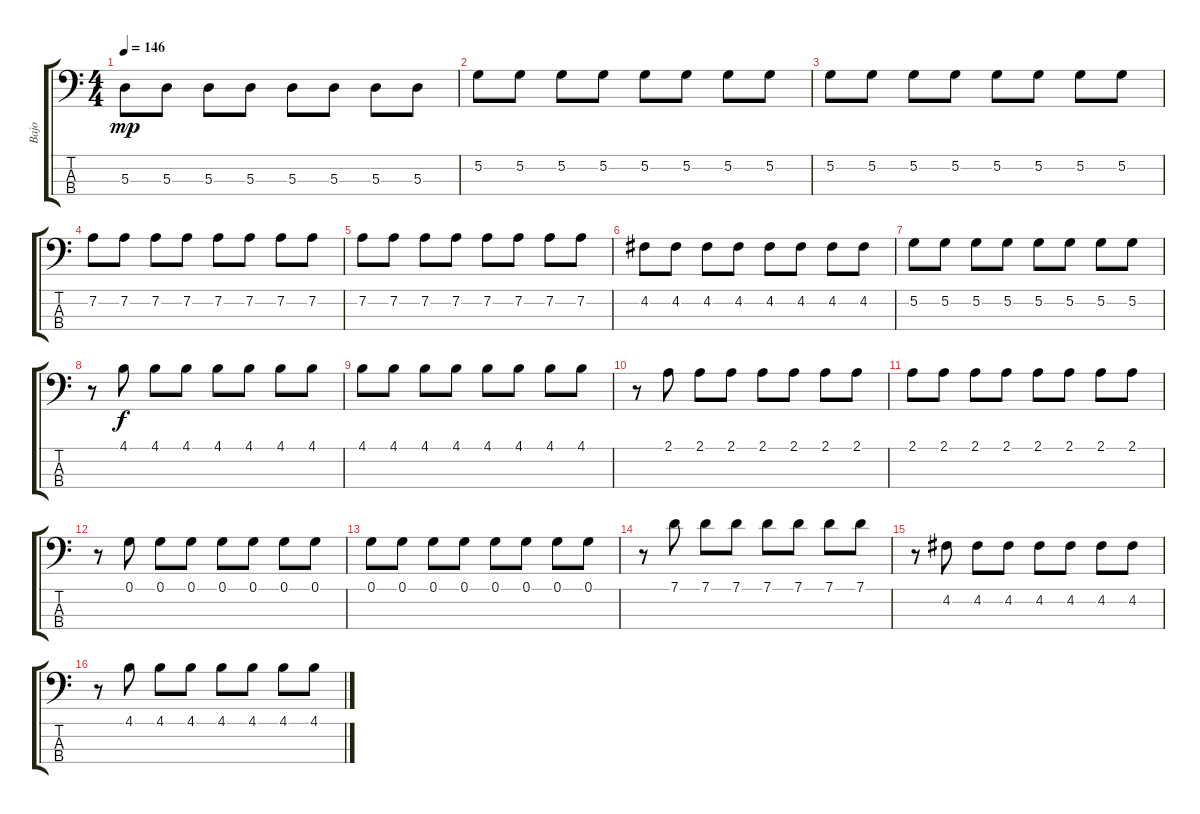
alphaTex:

\track ("Bajo" "Bajo") {instrument electricbasspick}
\staff {score tabs}
\tuning (G2 D2 A1 E1) {hide}
\ts (4 4)
\tempo 146
\clef f4
\ks c
5.3.8{dy mp} 5.3.8 5.3.8 5.3.8 5.3.8 5.3.8 5.3.8 5.3.8 |
5.2.8 5.2.8 5.2.8 5.2.8 5.2.8 5.2.8 5.2.8 5.2.8 |
5.2.8 5.2.8 5.2.8 5.2.8 5.2.8 5.2.8 5.2.8 5.2.8 |
7.2.8 7.2.8 7.2.8 7.2.8 7.2.8 7.2.8 7.2.8 7.2.8 |
7.2.8 7.2.8 7.2.8 7.2.8 7.2.8 7.2.8 7.2.8 7.2.8 |
4.2.8 4.2.8 4.2.8 4.2.8 4.2.8 4.2.8 4.2.8 4.2.8 |
5.2.8 5.2.8 5.2.8 5.2.8 5.2.8 5.2.8 5.2.8 5.2.8 |
r.8 4.1.8{dy f} 4.1.8 4.1.8 4.1.8 4.1.8 4.1.8 4.1.8 |
4.1.8 4.1.8 4.1.8 4.1.8 4.1.8 4.1.8 4.1.8 4.1.8 |
r.8 2.1.8 2.1.8 2.1.8 2.1.8 2.1.8 2.1.8 2.1.8 |
2.1.8 2.1.8 2.1.8 2.1.8 2.1.8 2.1.8 2.1.8 2.1.8 |
r.8 0.1.8 0.1.8 0.1.8 0.1.8 0.1.8 0.1.8 0.1.8 |
0.1.8 0.1.8 0.1.8 0.1.8 0.1.8 0.1.8 0.1.8 0.1.8 |
r.8 7.1.8 7.1.8 7.1.8 7.1.8 7.1.8 7.1.8 7.1.8 |
r.8 4.2.8 4.2.8 4.2.8 4.2.8 4.2.8 4.2.8 4.2.8 |
r.8 4.1.8 4.1.8 4.1.8 4.1.8 4.1.8 4.1.8 4.1.8
